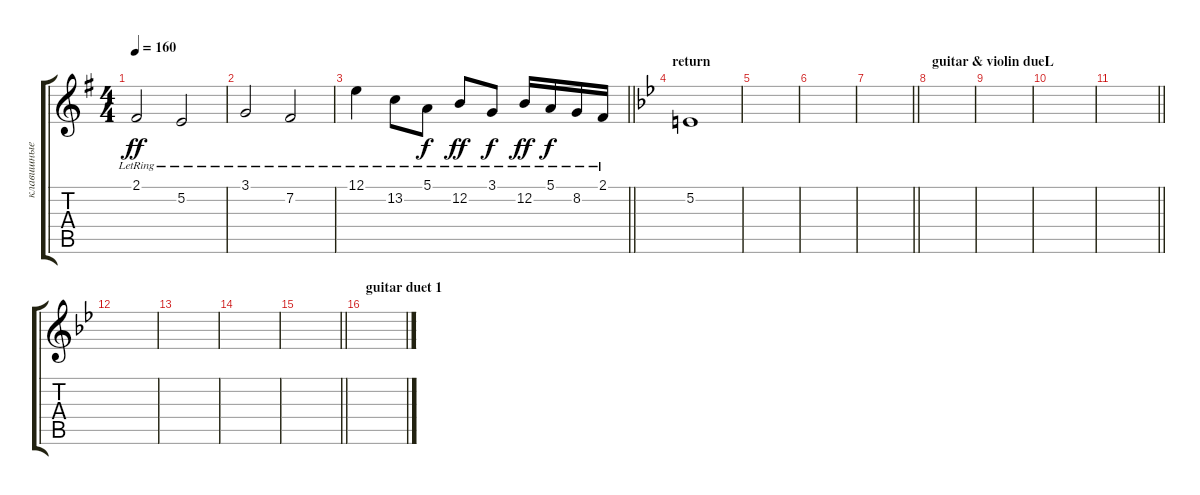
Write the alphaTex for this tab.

\track ("клавишные 3" "клавишные ") {instrument harpsichord}
\staff {score tabs}
\tuning (E4 B3 G3 D3 A2 E2) {hide}
\ts (4 4)
\tempo 160
\clef g2
\ks eminor
2.1{lr}.2{dy ff} 5.2{lr}.2 |
3.1{lr}.2 7.2{lr}.2 |
\barLineRight lightlight
12.1{lr}.4 13.2{lr}.8 5.1{lr}.8{dy f} 12.2{lr}.8{dy ff} 3.1{lr}.8{dy f} 12.2{lr}.16{dy ff} 5.1{lr}.16{dy f} 8.2{lr}.16 2.1{lr}.16 |
\section ("" "return")
\ks gminor
5.2.1 |
|
|
\barLineRight lightlight
|
\section ("" "guitar & violin dueL")
|
|
|
\barLineRight lightlight
|
|
|
|
\barLineRight lightlight
|
\section ("" "guitar duet 1")
